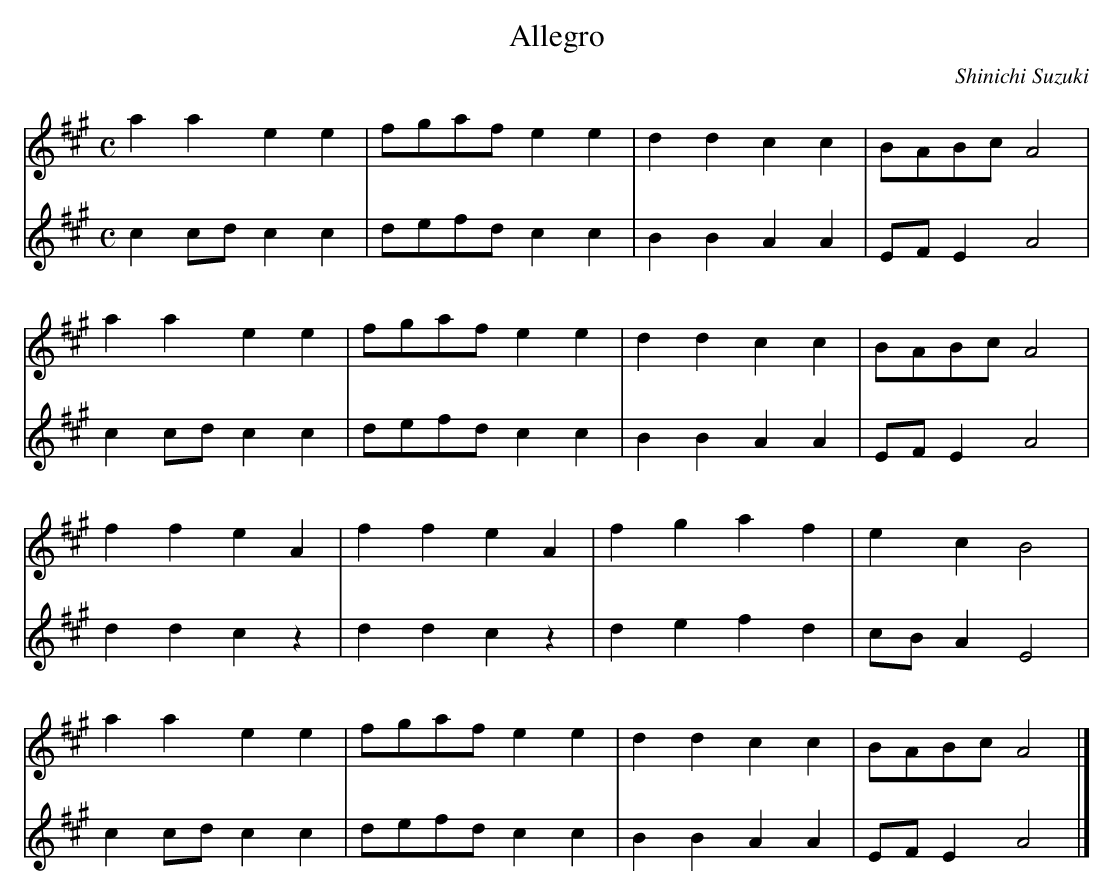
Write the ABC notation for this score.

X:1
T: Allegro
C: Shinichi Suzuki
M: C
L: 1/8
K: A
V: 1
a2a2e2e2 | fgafe2e2 | d2d2c2c2 | BABcA4 |
a2a2e2e2 | fgafe2e2 | d2d2c2c2 | BABcA4 |
f2f2e2A2 | f2f2e2A2 | f2g2a2f2 | e2c2B4 |
a2a2e2e2 | fgafe2e2 | d2d2c2c2 | BABcA4 |]
V:2
c2cdc2c2 | defdc2c2 | B2B2A2A2 | EFE2A4 |
c2cdc2c2 | defdc2c2 | B2B2A2A2 | EFE2A4 |
d2d2c2z2 | d2d2c2z2 | d2e2f2d2 | cBA2E4 |
c2cdc2c2 | defdc2c2 | B2B2A2A2 | EFE2A4 |]
